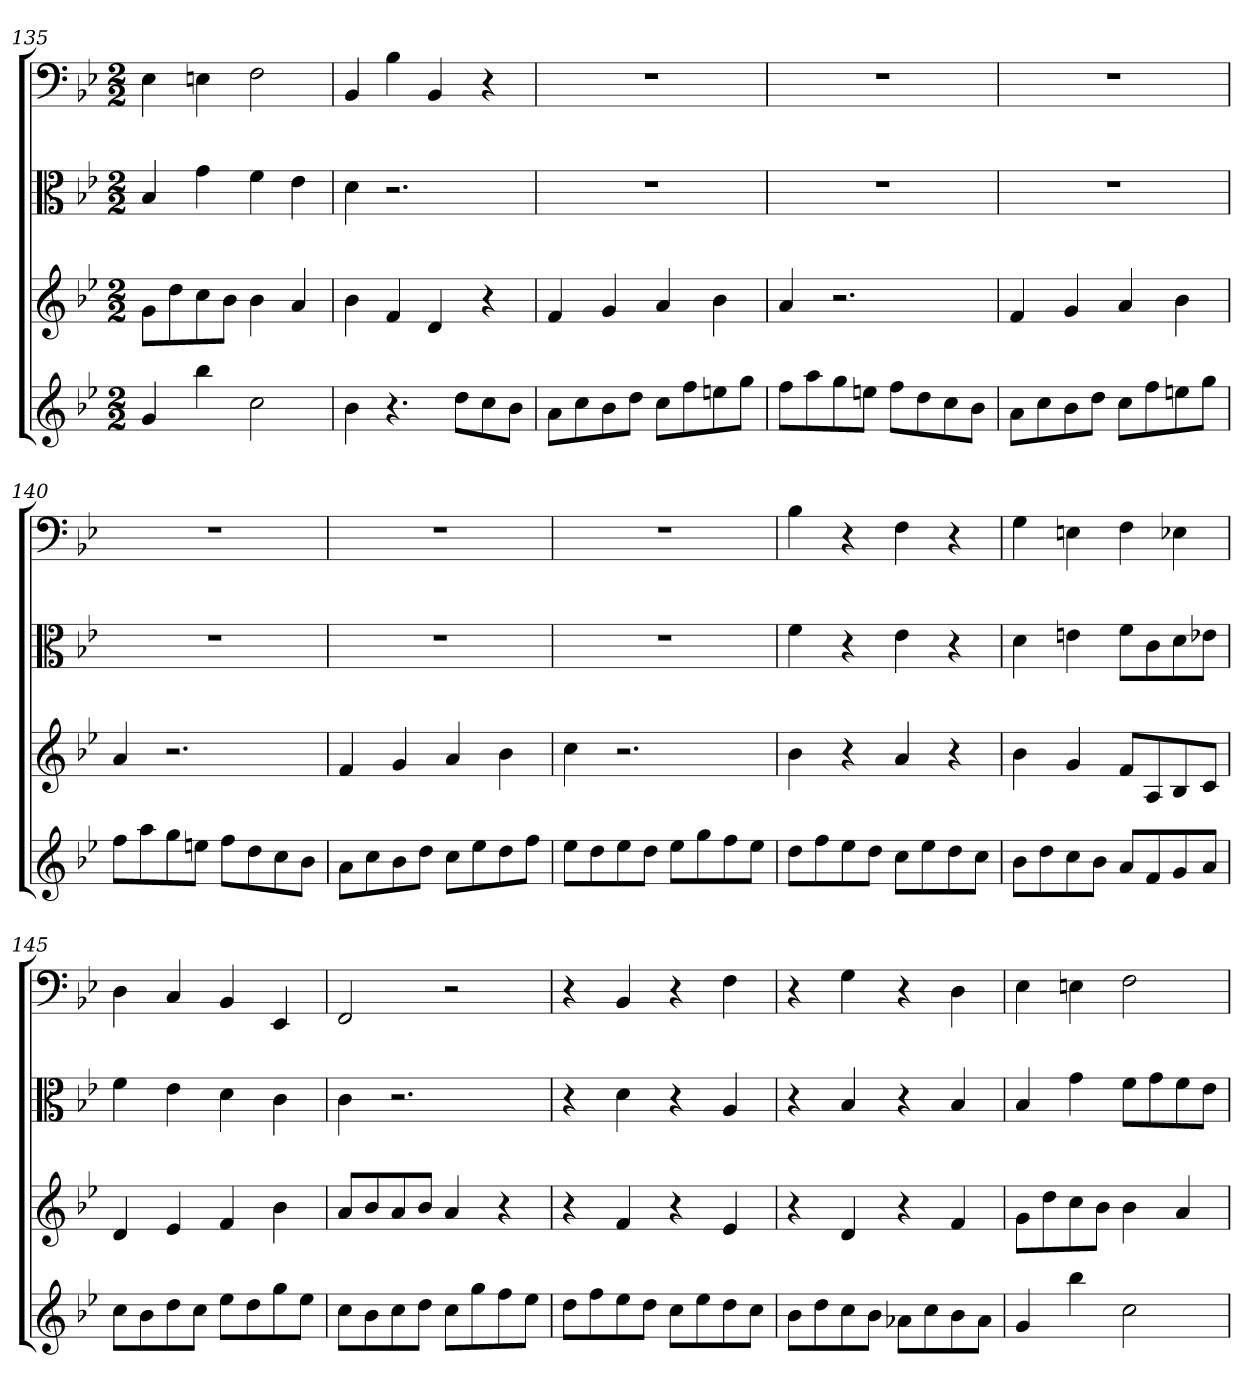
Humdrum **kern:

**kern	**kern	**kern	**kern
*part4	*part3	*part2	*part1
*staff4	*staff3	*staff2	*staff1
*	*	*clefC3	*clefF4
*k[b-e-]	*k[b-e-]	*k[b-e-]	*k[b-e-]
*B-:	*B-:	*B-:	*B-:
*M2/2	*M2/2	*M2/2	*M2/2
=135	=135	=135	=135
4g	8gL	4B-	4E-
.	8dd	.	.
4bb-	8cc	4g	4En
.	8b-J	.	.
2cc	4b-	4f	2F
.	4a	4e-	.
=136	=136	=136	=136
4b-	4b-	4d	4BB-
4.r	4f	2.r	4B-
.	4d	.	4BB-
8ddL	.	.	.
8cc	4r	.	4r
8b-J	.	.	.
=137	=137	=137	=137
8aL	4f	1r	1r
8cc	.	.	.
8b-	4g	.	.
8ddJ	.	.	.
8ccL	4a	.	.
8ff	.	.	.
8een	4b-	.	.
8ggJ	.	.	.
=138	=138	=138	=138
8ffL	4a	1r	1r
8aa	.	.	.
8gg	2.r	.	.
8eenJ	.	.	.
8ffL	.	.	.
8dd	.	.	.
8cc	.	.	.
8b-J	.	.	.
=139	=139	=139	=139
8aL	4f	1r	1r
8cc	.	.	.
8b-	4g	.	.
8ddJ	.	.	.
8ccL	4a	.	.
8ff	.	.	.
8een	4b-	.	.
8ggJ	.	.	.
=140	=140	=140	=140
8ffL	4a	1r	1r
8aa	.	.	.
8gg	2.r	.	.
8eenJ	.	.	.
8ffL	.	.	.
8dd	.	.	.
8cc	.	.	.
8b-J	.	.	.
=141	=141	=141	=141
8aL	4f	1r	1r
8cc	.	.	.
8b-	4g	.	.
8ddJ	.	.	.
8ccL	4a	.	.
8ee-	.	.	.
8dd	4b-	.	.
8ffJ	.	.	.
=142	=142	=142	=142
8ee-L	4cc	1r	1r
8dd	.	.	.
8ee-	2.r	.	.
8ddJ	.	.	.
8ee-L	.	.	.
8gg	.	.	.
8ff	.	.	.
8ee-J	.	.	.
=143	=143	=143	=143
8ddL	4b-	4f	4B-
8ff	.	.	.
8ee-	4r	4r	4r
8ddJ	.	.	.
8ccL	4a	4e-	4F
8ee-	.	.	.
8dd	4r	4r	4r
8ccJ	.	.	.
=144	=144	=144	=144
8b-L	4b-	4d	4G
8dd	.	.	.
8cc	4g	4en	4En
8b-J	.	.	.
8aL	8fL	8f\L	4F
8f	8A	8c\	.
8g	8B-	8d\	4E-X
8aJ	8cJ	8e-X\J	.
=145	=145	=145	=145
8ccL	4d	4f	4D
8b-	.	.	.
8dd	4e-	4e-	4C
8ccJ	.	.	.
8ee-L	4f	4d	4BB-
8dd	.	.	.
8gg	4b-	4c	4EE-
8ee-J	.	.	.
=146	=146	=146	=146
8ccL	8aL	4c	2FF
8b-	8b-	.	.
8cc	8a	2.r	.
8ddJ	8b-J	.	.
8ccL	4a	.	2r
8gg	.	.	.
8ff	4r	.	.
8ee-J	.	.	.
=147	=147	=147	=147
8ddL	4r	4r	4r
8ff	.	.	.
8ee-	4f	4d	4BB-
8ddJ	.	.	.
8ccL	4r	4r	4r
8ee-	.	.	.
8dd	4e-	4A	4F
8ccJ	.	.	.
=148	=148	=148	=148
8b-L	4r	4r	4r
8dd	.	.	.
8cc	4d	4B-	4G
8b-J	.	.	.
8a-XL	4r	4r	4r
8cc	.	.	.
8b-	4f	4B-	4D
8a-J	.	.	.
=149	=149	=149	=149
4g	8gL	4B-	4E-
.	8dd	.	.
4bb-	8cc	4g	4En
.	8b-J	.	.
2cc	4b-	8f\L	2F
.	.	8g\	.
.	4a	8f\	.
.	.	8e-\J	.
=	=	=	=
*-	*-	*-	*-
